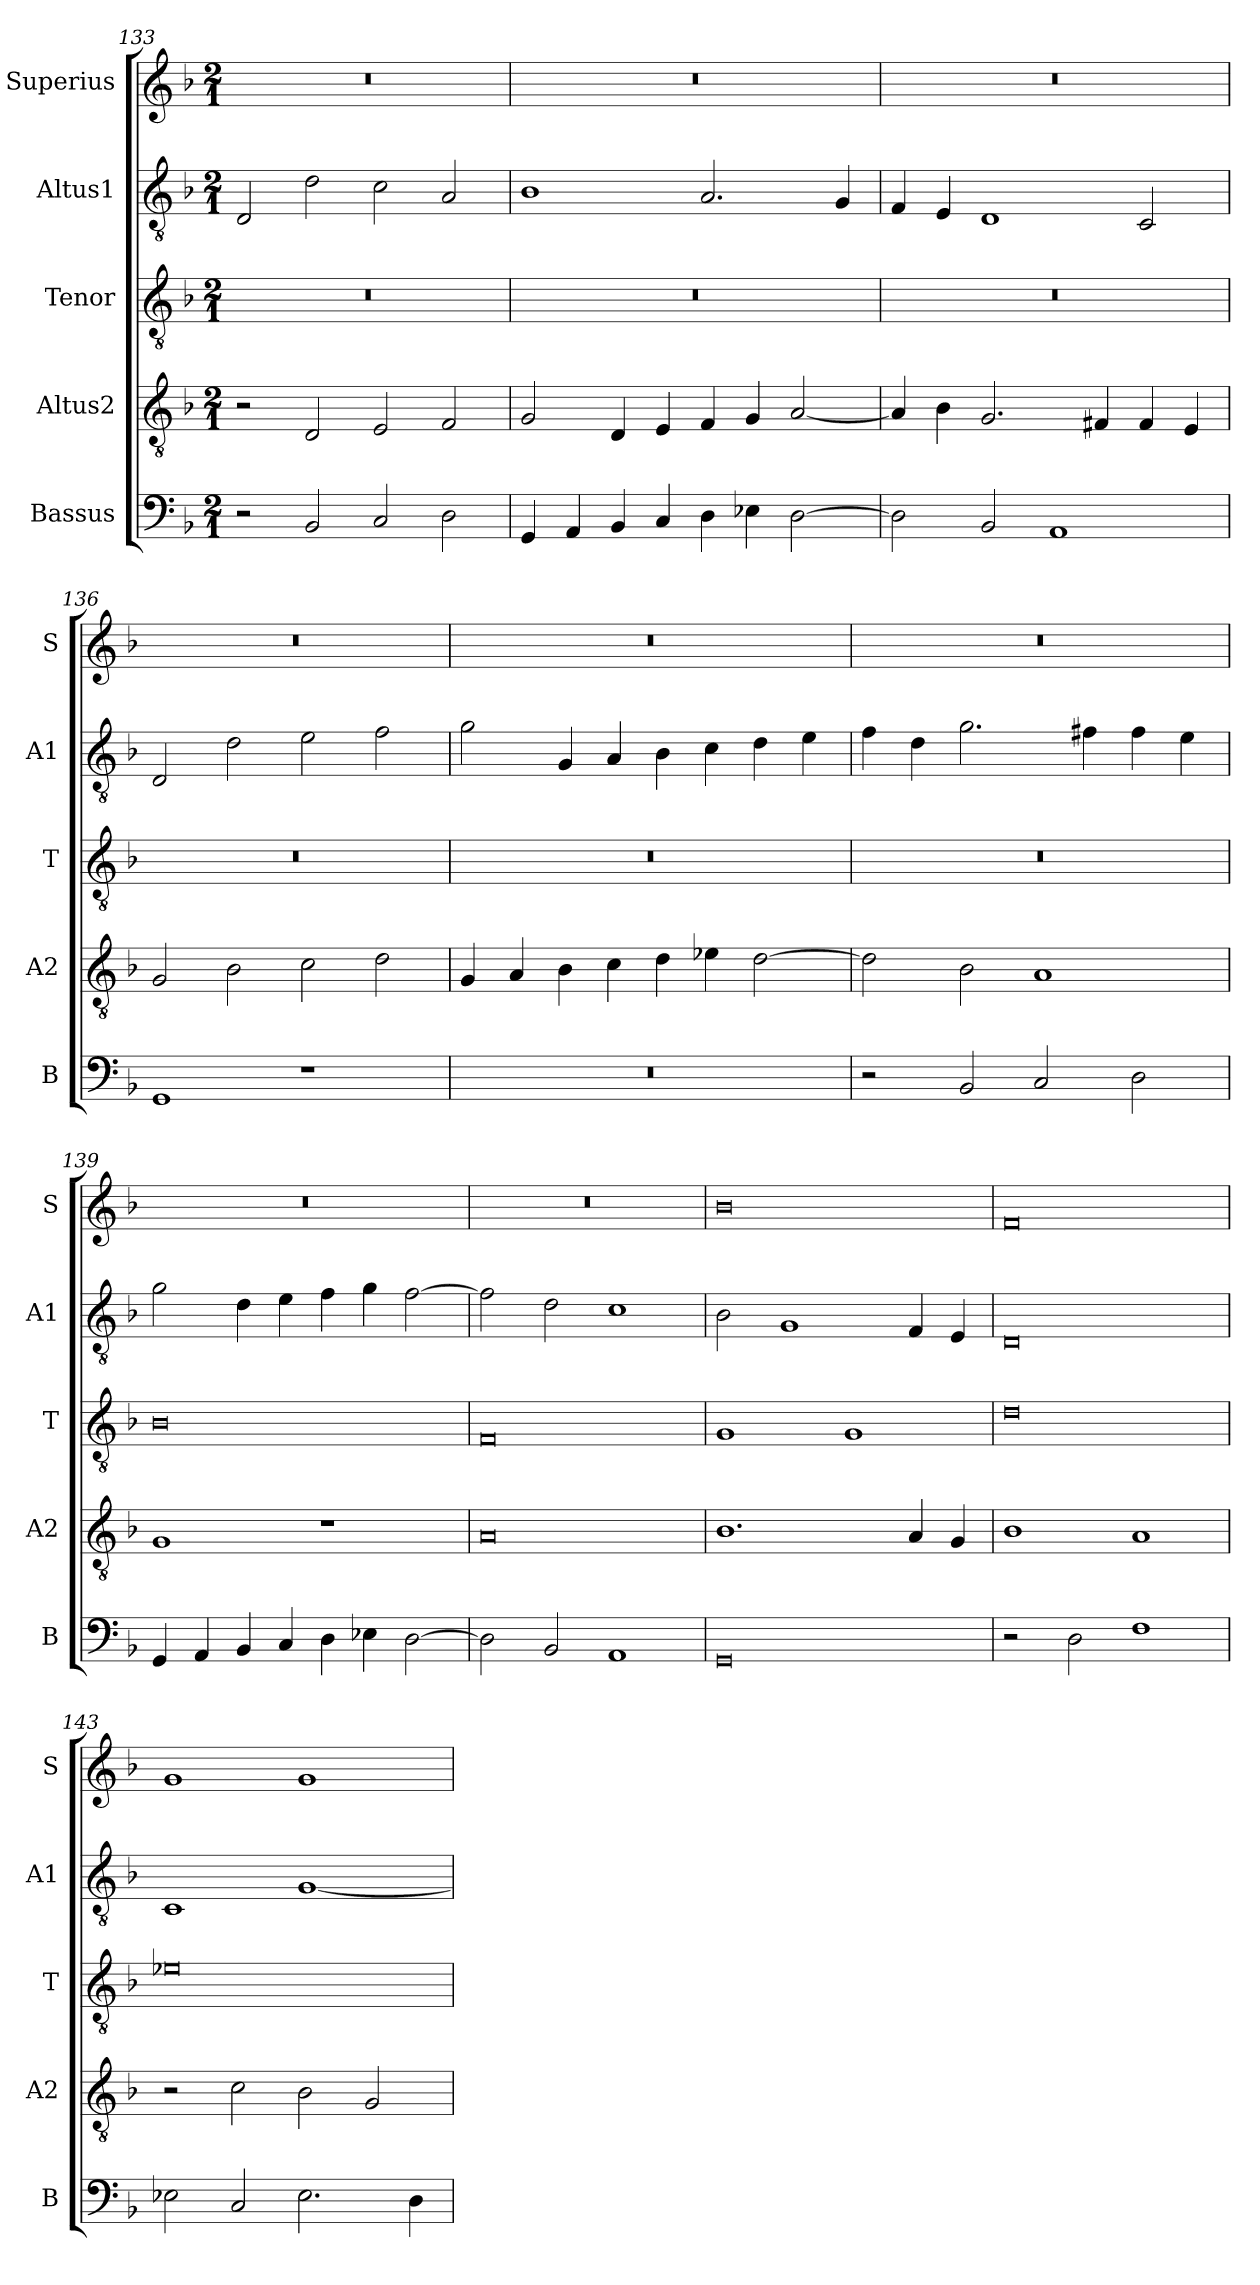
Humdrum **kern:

**kern	**kern	**kern	**kern	**kern
*part5	*part4	*part3	*part2	*part1
*staff5	*staff4	*staff3	*staff2	*staff1
*I"Bassus	*I"Altus2	*I"Tenor	*I"Altus1	*I"Superius
*I'B	*I'A2	*I'T	*I'A1	*I'S
*clefF4	*clefGv2	*clefGv2	*clefGv2	*clefG2
*k[b-]	*k[b-]	*k[b-]	*k[b-]	*k[b-]
*M2/1	*M2/1	*M2/1	*M2/1	*M2/1
=133	=133	=133	=133	=133
2r	2r	0r	2D/	0r
2BB-/	2D/	.	2d\	.
2C/	2E/	.	2c\	.
2D\	2F/	.	2A/	.
=134	=134	=134	=134	=134
4GG/	2G/	0r	1B-	0r
4AA/	.	.	.	.
4BB-/	4D/	.	.	.
4C/	4E/	.	.	.
4D\	4F/	.	2.A/	.
4E-X\	4G/	.	.	.
[2D\	[2A/	.	.	.
.	.	.	4G/	.
=135	=135	=135	=135	=135
2D\]	4A/]	0r	4F/	0r
.	4B-\	.	4E/	.
2BB-/	2.G/	.	1D	.
1AA	.	.	.	.
.	4F#X/	.	.	.
.	4F#/	.	2C/	.
.	4E/	.	.	.
=136	=136	=136	=136	=136
1GG	2G/	0r	2D/	0r
.	2B-\	.	2d\	.
1r	2c\	.	2e\	.
.	2d\	.	2f\	.
=137	=137	=137	=137	=137
0r	4G/	0r	2g\	0r
.	4A/	.	.	.
.	4B-\	.	4G/	.
.	4c\	.	4A/	.
.	4d\	.	4B-\	.
.	4e-X\	.	4c\	.
.	[2d\	.	4d\	.
.	.	.	4e\	.
=138	=138	=138	=138	=138
2r	2d\]	0r	4f\	0r
.	.	.	4d\	.
2BB-/	2B-\	.	2.g\	.
2C/	1A	.	.	.
.	.	.	4f#X\	.
2D\	.	.	4f#\	.
.	.	.	4e\	.
=139	=139	=139	=139	=139
4GG/	1G	0B-	2g\	0r
4AA/	.	.	.	.
4BB-/	.	.	4d\	.
4C/	.	.	4e\	.
4D\	1r	.	4f\	.
4E-X\	.	.	4g\	.
[2D\	.	.	[2f\	.
=140	=140	=140	=140	=140
2D\]	0A	0F	2f\]	0r
2BB-/	.	.	2d\	.
1AA	.	.	1c	.
=141	=141	=141	=141	=141
0GG	1.B-	1G	2B-\	0b-
.	.	.	1G	.
.	.	1G	.	.
.	4A/	.	4F/	.
.	4G/	.	4E/	.
=142	=142	=142	=142	=142
2r	1B-	0d	0D	0f
2D\	.	.	.	.
1F	1A	.	.	.
=143	=143	=143	=143	=143
2E-X\	2r	0e-X	1C	1g
2C/	2c\	.	.	.
2.E-\	2B-\	.	[1G	1g
.	2G/	.	.	.
4D\	.	.	.	.
=	=	=	=	=
*-	*-	*-	*-	*-
